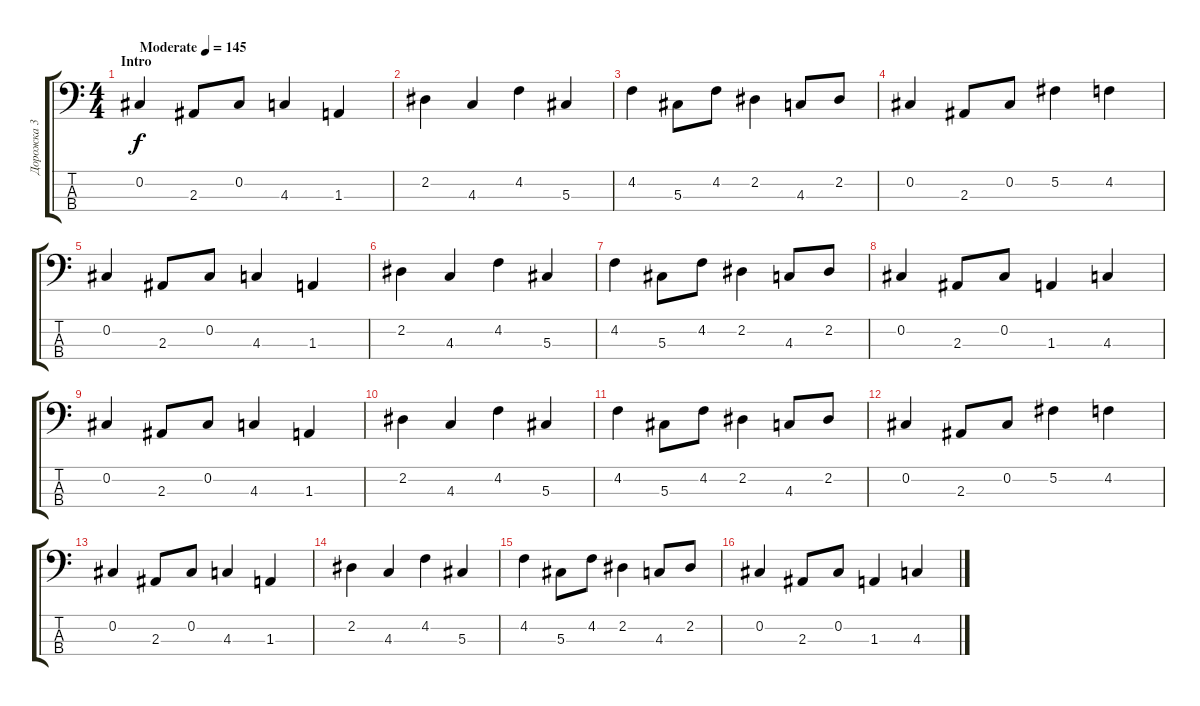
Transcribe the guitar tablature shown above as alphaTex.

\track ("Дорожка 3" "Дорожка 3") {instrument electricbassfinger}
\staff {score tabs}
\tuning (Gb2 Db2 Ab1 Bb0) {hide}
\ts (4 4)
\section ("" "Intro")
\tempo (145 "Moderate")
\clef f4
\ks c
0.2.4{dy f instrument electricbassfinger} 2.3.8 0.2.8 4.3.4 1.3.4 |
2.2.4 4.3.4 4.2.4 5.3.4 |
4.2.4 5.3.8 4.2.8 2.2.4 4.3.8 2.2.8 |
0.2.4 2.3.8 0.2.8 5.2.4 4.2.4 |
0.2.4 2.3.8 0.2.8 4.3.4 1.3.4 |
2.2.4 4.3.4 4.2.4 5.3.4 |
4.2.4 5.3.8 4.2.8 2.2.4 4.3.8 2.2.8 |
0.2.4 2.3.8 0.2.8 1.3.4 4.3.4 |
0.2.4 2.3.8 0.2.8 4.3.4 1.3.4 |
2.2.4 4.3.4 4.2.4 5.3.4 |
4.2.4 5.3.8 4.2.8 2.2.4 4.3.8 2.2.8 |
0.2.4 2.3.8 0.2.8 5.2.4 4.2.4 |
0.2.4 2.3.8 0.2.8 4.3.4 1.3.4 |
2.2.4 4.3.4 4.2.4 5.3.4 |
4.2.4 5.3.8 4.2.8 2.2.4 4.3.8 2.2.8 |
0.2.4 2.3.8 0.2.8 1.3.4 4.3.4
